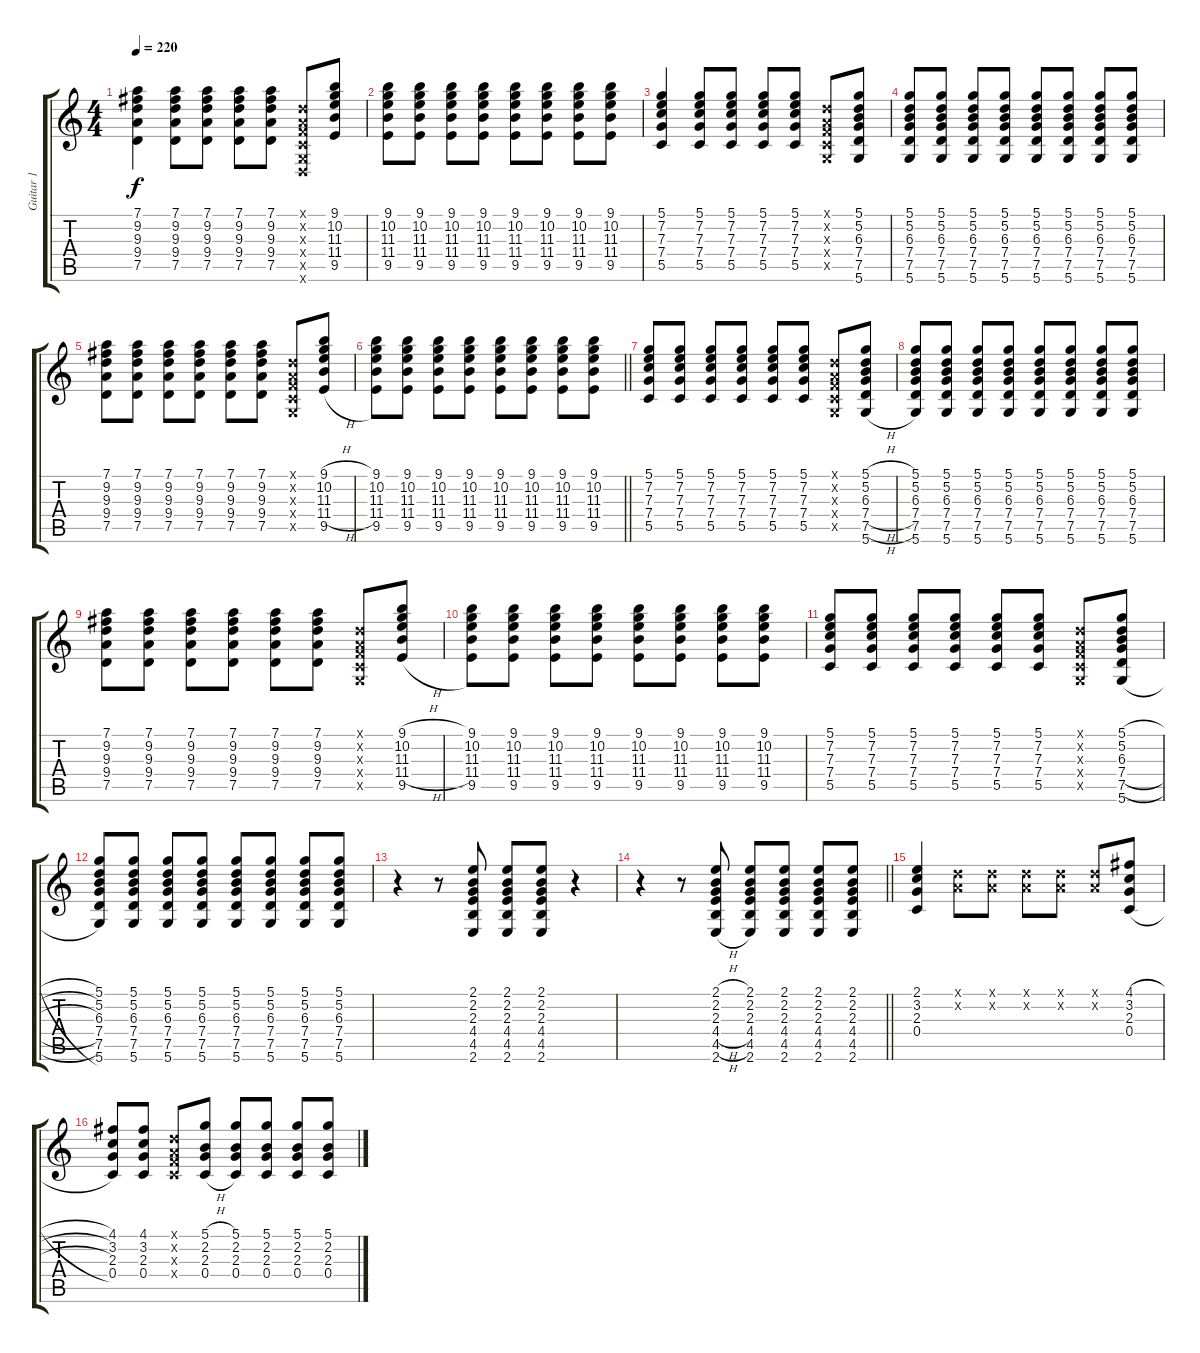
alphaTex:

\track ("Guitar 1" "Guitar 1") {instrument acousticguitarsteel}
\staff {score tabs}
\tuning (D4 A3 F3 C3 G2 D2) {hide}
\ts (4 4)
\tempo 220
\clef g2
\ks c
(7.1 9.2 9.3 9.4 7.5).4{dy f} (7.1 9.2 9.3 9.4 7.5).8 (7.1 9.2 9.3 9.4 7.5).8 (7.1 9.2 9.3 9.4 7.5).8 (7.1 9.2 9.3 9.4 7.5).8 (0.1{x} 0.2{x} 0.3{x} 0.4{x} 0.5{x} 0.6{x}).8 (9.1 10.2 11.3 11.4 9.5).8 |
(9.1 10.2 11.3 11.4 9.5).8 (9.1 10.2 11.3 11.4 9.5).8 (9.1 10.2 11.3 11.4 9.5).8 (9.1 10.2 11.3 11.4 9.5).8 (9.1 10.2 11.3 11.4 9.5).8 (9.1 10.2 11.3 11.4 9.5).8 (9.1 10.2 11.3 11.4 9.5).8 (9.1 10.2 11.3 11.4 9.5).8 |
(5.1 7.2 7.3 7.4 5.5).4 (5.1 7.2 7.3 7.4 5.5).8 (5.1 7.2 7.3 7.4 5.5).8 (5.1 7.2 7.3 7.4 5.5).8 (5.1 7.2 7.3 7.4 5.5).8 (0.1{x} 0.2{x} 0.3{x} 0.4{x} 0.5{x}).8 (5.1 5.2 6.3 7.4 7.5 5.6).8 |
(5.1 5.2 6.3 7.4 7.5 5.6).8 (5.1 5.2 6.3 7.4 7.5 5.6).8 (5.1 5.2 6.3 7.4 7.5 5.6).8 (5.1 5.2 6.3 7.4 7.5 5.6).8 (5.1 5.2 6.3 7.4 7.5 5.6).8 (5.1 5.2 6.3 7.4 7.5 5.6).8 (5.1 5.2 6.3 7.4 7.5 5.6).8 (5.1 5.2 6.3 7.4 7.5 5.6).8 |
(7.1 9.2 9.3 9.4 7.5).8 (7.1 9.2 9.3 9.4 7.5).8 (7.1 9.2 9.3 9.4 7.5).8 (7.1 9.2 9.3 9.4 7.5).8 (7.1 9.2 9.3 9.4 7.5).8 (7.1 9.2 9.3 9.4 7.5).8 (0.1{x} 0.2{x} 0.3{x} 0.4{x} 0.5{x}).8 (9.1{h} 10.2{h} 11.3{h} 11.4{h} 9.5{h}).8 |
\barLineRight lightlight
(9.1 10.2 11.3 11.4 9.5).8 (9.1 10.2 11.3 11.4 9.5).8 (9.1 10.2 11.3 11.4 9.5).8 (9.1 10.2 11.3 11.4 9.5).8 (9.1 10.2 11.3 11.4 9.5).8 (9.1 10.2 11.3 11.4 9.5).8 (9.1 10.2 11.3 11.4 9.5).8 (9.1 10.2 11.3 11.4 9.5).8 |
(5.1 7.2 7.3 7.4 5.5).8 (5.1 7.2 7.3 7.4 5.5).8 (5.1 7.2 7.3 7.4 5.5).8 (5.1 7.2 7.3 7.4 5.5).8 (5.1 7.2 7.3 7.4 5.5).8 (5.1 7.2 7.3 7.4 5.5).8 (0.1{x} 0.2{x} 0.3{x} 0.4{x} 0.5{x}).8 (5.1{h} 5.2{h} 6.3{h} 7.4{h} 7.5{h} 5.6{h}).8 |
(5.1 5.2 6.3 7.4 7.5 5.6).8 (5.1 5.2 6.3 7.4 7.5 5.6).8 (5.1 5.2 6.3 7.4 7.5 5.6).8 (5.1 5.2 6.3 7.4 7.5 5.6).8 (5.1 5.2 6.3 7.4 7.5 5.6).8 (5.1 5.2 6.3 7.4 7.5 5.6).8 (5.1 5.2 6.3 7.4 7.5 5.6).8 (5.1 5.2 6.3 7.4 7.5 5.6).8 |
(7.1 9.2 9.3 9.4 7.5).8 (7.1 9.2 9.3 9.4 7.5).8 (7.1 9.2 9.3 9.4 7.5).8 (7.1 9.2 9.3 9.4 7.5).8 (7.1 9.2 9.3 9.4 7.5).8 (7.1 9.2 9.3 9.4 7.5).8 (0.1{x} 0.2{x} 0.3{x} 0.4{x} 0.5{x}).8 (9.1{h} 10.2{h} 11.3{h} 11.4{h} 9.5{h}).8 |
(9.1 10.2 11.3 11.4 9.5).8 (9.1 10.2 11.3 11.4 9.5).8 (9.1 10.2 11.3 11.4 9.5).8 (9.1 10.2 11.3 11.4 9.5).8 (9.1 10.2 11.3 11.4 9.5).8 (9.1 10.2 11.3 11.4 9.5).8 (9.1 10.2 11.3 11.4 9.5).8 (9.1 10.2 11.3 11.4 9.5).8 |
(5.1 7.2 7.3 7.4 5.5).8 (5.1 7.2 7.3 7.4 5.5).8 (5.1 7.2 7.3 7.4 5.5).8 (5.1 7.2 7.3 7.4 5.5).8 (5.1 7.2 7.3 7.4 5.5).8 (5.1 7.2 7.3 7.4 5.5).8 (0.1{x} 0.2{x} 0.3{x} 0.4{x} 0.5{x}).8 (5.1{h} 5.2{h} 6.3{h} 7.4{h} 7.5{h} 5.6{h}).8 |
(5.1 5.2 6.3 7.4 7.5 5.6).8 (5.1 5.2 6.3 7.4 7.5 5.6).8 (5.1 5.2 6.3 7.4 7.5 5.6).8 (5.1 5.2 6.3 7.4 7.5 5.6).8 (5.1 5.2 6.3 7.4 7.5 5.6).8 (5.1 5.2 6.3 7.4 7.5 5.6).8 (5.1 5.2 6.3 7.4 7.5 5.6).8 (5.1 5.2 6.3 7.4 7.5 5.6).8 |
r.4 r.8 (2.1 2.2 2.3 4.4 4.5 2.6).8 (2.1 2.2 2.3 4.4 4.5 2.6).8 (2.1 2.2 2.3 4.4 4.5 2.6).8 r.4 |
\barLineRight lightlight
r.4 r.8 (2.1{h} 2.2{h} 2.3{h} 4.4{h} 4.5{h} 2.6{h}).8 (2.1 2.2 2.3 4.4 4.5 2.6).8 (2.1 2.2 2.3 4.4 4.5 2.6).8 (2.1 2.2 2.3 4.4 4.5 2.6).8 (2.1 2.2 2.3 4.4 4.5 2.6).8 |
(2.1 3.2 2.3 0.4).4 (0.1{x} 0.2{x}).8 (0.1{x} 0.2{x}).8 (0.1{x} 0.2{x}).8 (0.1{x} 0.2{x}).8 (0.1{x} 0.2{x}).8 (4.1{h} 3.2{h} 2.3{h} 0.4{h}).8 |
(4.1 3.2 2.3 0.4).8 (4.1 3.2 2.3 0.4).8 (0.1{x} 0.2{x} 0.3{x} 0.4{x}).8 (5.1{h} 2.2{h} 2.3{h} 0.4{h}).8 (5.1 2.2 2.3 0.4).8 (5.1 2.2 2.3 0.4).8 (5.1 2.2 2.3 0.4).8 (5.1 2.2 2.3 0.4).8
